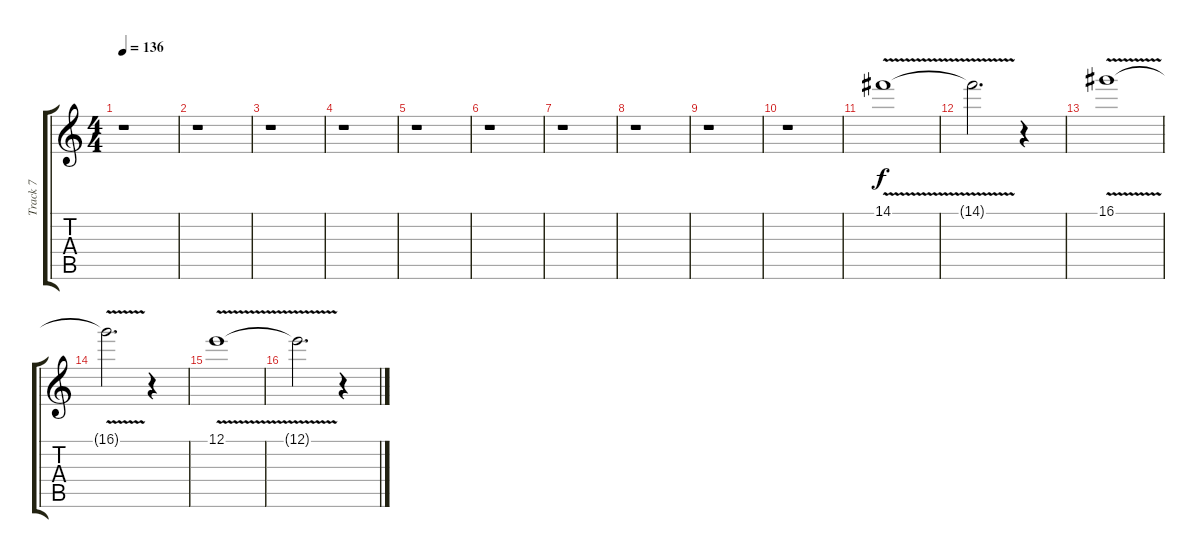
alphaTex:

\track ("Track 7" "Track 7") {instrument distortionguitar}
\staff {score tabs}
\tuning (E4 B3 G3 D3 A2 E2) {hide}
\ts (4 4)
\tempo 136
\clef g2
\ks c
r.1{dy f} |
r.1 |
r.1 |
r.1 |
r.1 |
r.1 |
r.1 |
r.1 |
r.1 |
r.1 |
14.1{v}.1 |
14.1{t}.2{d} r.4 |
16.1{v}.1 |
16.1{t}.2{d} r.4 |
12.1{v}.1 |
12.1{t}.2{d} r.4
